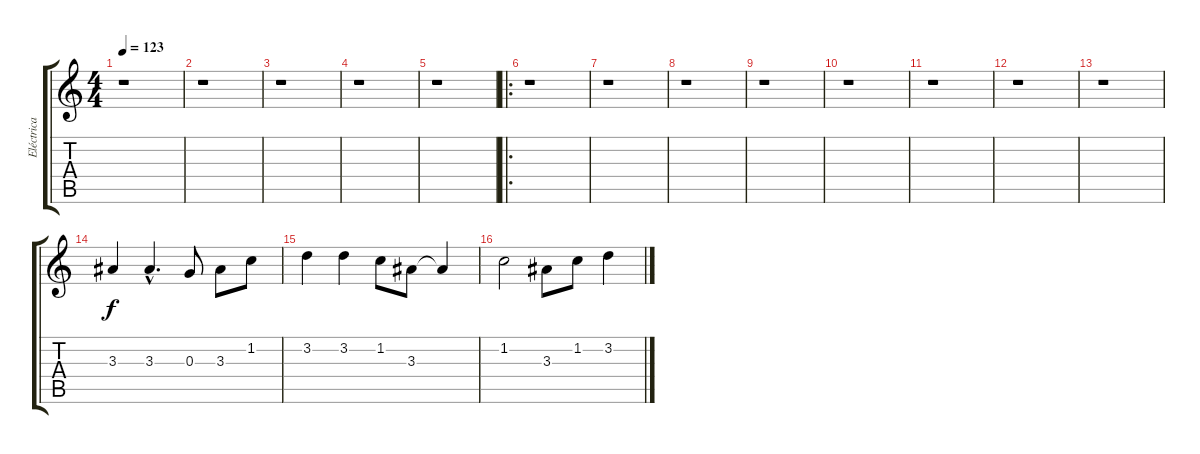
\track ("Eléctrica" "Eléctrica") {instrument overdrivenguitar}
\staff {score tabs}
\tuning (E4 B3 G3 D3 A2 E2) {hide}
\ts (4 4)
\tempo 123
\clef g2
\ks c
r.1{dy f} |
r.1 |
r.1 |
r.1 |
r.1 |
\ro
r.1 |
r.1 |
r.1 |
r.1 |
r.1 |
r.1 |
r.1 |
r.1 |
3.3.4 3.3{hac}.4{d} 0.3.8 3.3.8 1.2.8 |
3.2.4 3.2.4 1.2.8 3.3.8 3.3{t}.4 |
1.2.2 3.3.8 1.2.8 3.2.4
